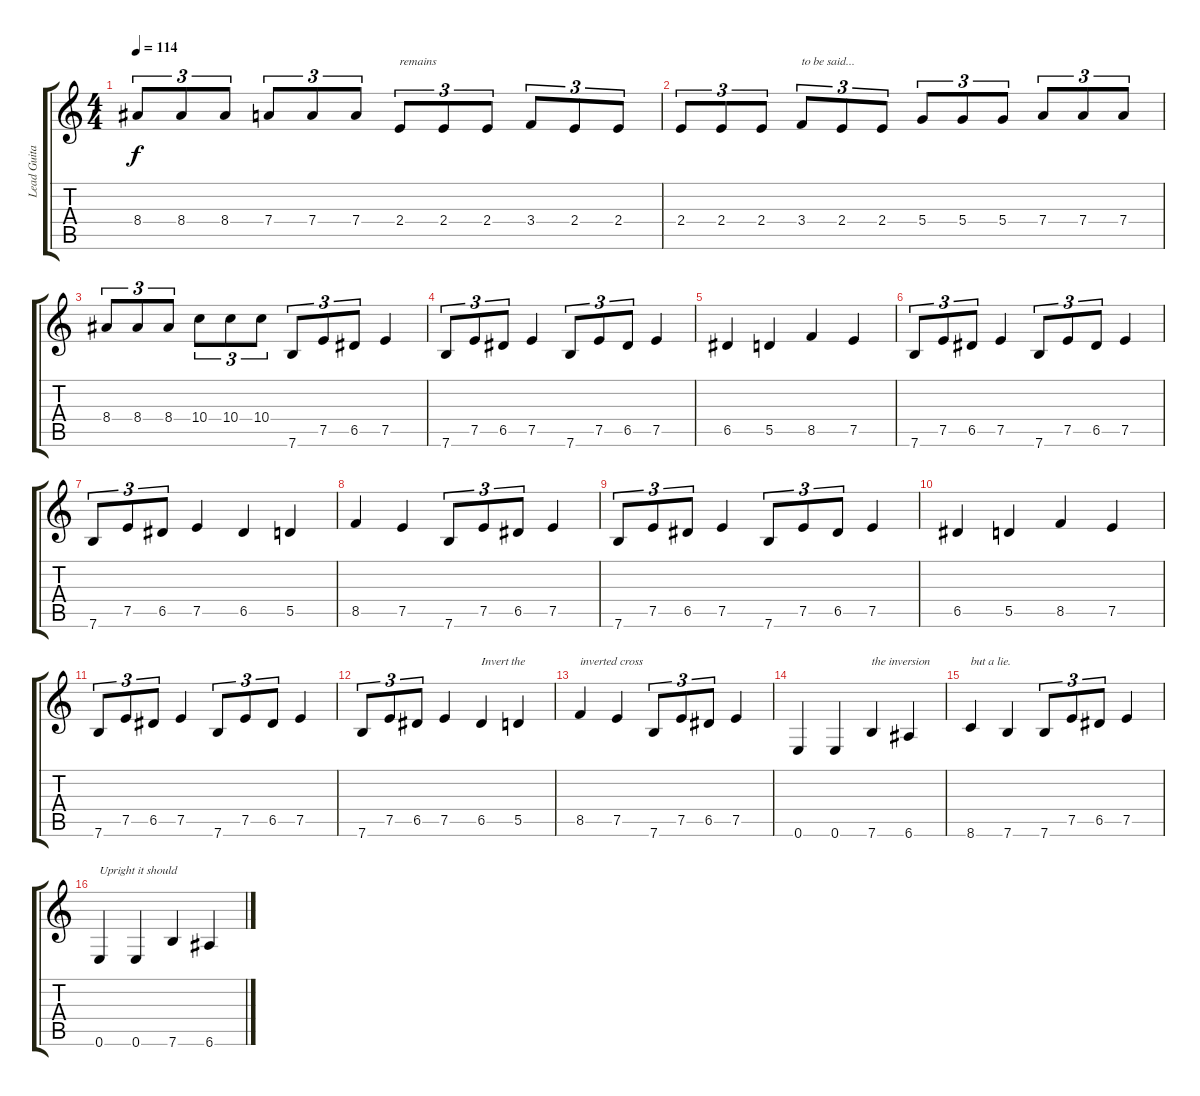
\track ("Lead Guitar" "Lead Guita") {instrument distortionguitar}
\staff {score tabs}
\tuning (E4 B3 G3 D3 A2 E2) {hide}
\ts (4 4)
\tempo 114
\clef g2
\ks c
8.4.8{tu (3 2) dy f} 8.4.8{tu (3 2)} 8.4.8{tu (3 2)} 7.4.8{tu (3 2)} 7.4.8{tu (3 2)} 7.4.8{tu (3 2)} 2.4.8{tu (3 2) txt "remains"} 2.4.8{tu (3 2)} 2.4.8{tu (3 2)} 3.4.8{tu (3 2)} 2.4.8{tu (3 2)} 2.4.8{tu (3 2)} |
2.4.8{tu (3 2)} 2.4.8{tu (3 2)} 2.4.8{tu (3 2)} 3.4.8{tu (3 2) txt "to be said..."} 2.4.8{tu (3 2)} 2.4.8{tu (3 2)} 5.4.8{tu (3 2)} 5.4.8{tu (3 2)} 5.4.8{tu (3 2)} 7.4.8{tu (3 2)} 7.4.8{tu (3 2)} 7.4.8{tu (3 2)} |
8.4.8{tu (3 2)} 8.4.8{tu (3 2)} 8.4.8{tu (3 2)} 10.4.8{tu (3 2)} 10.4.8{tu (3 2)} 10.4.8{tu (3 2)} 7.6.8{tu (3 2)} 7.5.8{tu (3 2)} 6.5.8{tu (3 2)} 7.5.4 |
7.6.8{tu (3 2)} 7.5.8{tu (3 2)} 6.5.8{tu (3 2)} 7.5.4 7.6.8{tu (3 2)} 7.5.8{tu (3 2)} 6.5.8{tu (3 2)} 7.5.4 |
6.5.4 5.5.4 8.5.4 7.5.4 |
7.6.8{tu (3 2)} 7.5.8{tu (3 2)} 6.5.8{tu (3 2)} 7.5.4 7.6.8{tu (3 2)} 7.5.8{tu (3 2)} 6.5.8{tu (3 2)} 7.5.4 |
7.6.8{tu (3 2)} 7.5.8{tu (3 2)} 6.5.8{tu (3 2)} 7.5.4 6.5.4 5.5.4 |
8.5.4 7.5.4 7.6.8{tu (3 2)} 7.5.8{tu (3 2)} 6.5.8{tu (3 2)} 7.5.4 |
7.6.8{tu (3 2)} 7.5.8{tu (3 2)} 6.5.8{tu (3 2)} 7.5.4 7.6.8{tu (3 2)} 7.5.8{tu (3 2)} 6.5.8{tu (3 2)} 7.5.4 |
6.5.4 5.5.4 8.5.4 7.5.4 |
7.6.8{tu (3 2)} 7.5.8{tu (3 2)} 6.5.8{tu (3 2)} 7.5.4 7.6.8{tu (3 2)} 7.5.8{tu (3 2)} 6.5.8{tu (3 2)} 7.5.4 |
7.6.8{tu (3 2)} 7.5.8{tu (3 2)} 6.5.8{tu (3 2)} 7.5.4 6.5.4{txt "Invert the"} 5.5.4 |
8.5.4{txt "inverted cross"} 7.5.4 7.6.8{tu (3 2)} 7.5.8{tu (3 2)} 6.5.8{tu (3 2)} 7.5.4 |
0.6.4 0.6.4 7.6.4{txt "the inversion"} 6.6.4 |
8.6.4{txt "but a lie."} 7.6.4 7.6.8{tu (3 2)} 7.5.8{tu (3 2)} 6.5.8{tu (3 2)} 7.5.4 |
0.6.4{txt "Upright it should"} 0.6.4 7.6.4 6.6.4
